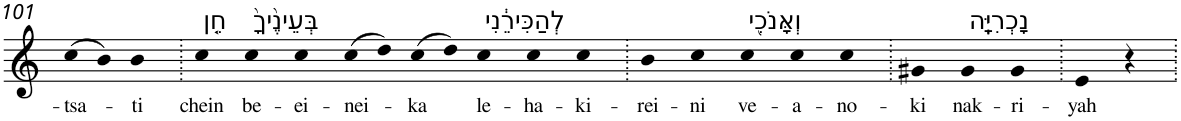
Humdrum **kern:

**kern	**text
*part1	*part1
*staff1	*staff1
*I"Piano	*
*I'Pno	*
!!LO:PB:g=z
*clefG2	*
*k[]	*
=101	=101
!	!LO:LY:b
(>8cc	-tsa-
8b)	.
!	!LO:LY:b
4b	-ti
=102.	=102.
!LO:TX:a:t=חֵ֤ן	!
!	!LO:LY:b
4cc	chein
!LO:TX:a:t=בְּעֵינֶ֙יךָ֙	!
!	!LO:LY:b
4cc	be-
!	!LO:LY:b
4cc	-ei-
!	!LO:LY:b
(>8cc	-nei-
8dd)	.
!	!LO:LY:b
(>8cc	-ka
8dd)	.
!LO:TX:a:t=לְהַכִּירֵ֔נִי	!
!	!LO:LY:b
4cc	le-
!	!LO:LY:b
4cc	-ha-
!	!LO:LY:b
4cc	-ki-
=103.	=103.
!	!LO:LY:b
4b	-rei-
!	!LO:LY:b
4cc	-ni
!LO:TX:a:t=וְאָּנֹכִ֖י	!
!	!LO:LY:b
4cc	ve-
!	!LO:LY:b
4cc	-a-
!	!LO:LY:b
4cc	-no-
=104.	=104.
!	!LO:LY:b
4g#X	-ki
!LO:TX:a:t=נָכְרִיָּֽה	!
!	!LO:LY:b
4g#	nak-
!	!LO:LY:b
4g#	-ri-
=105.	=105.
!	!LO:LY:b
4e	-yah
4r	.
=.	=.
*-	*-
